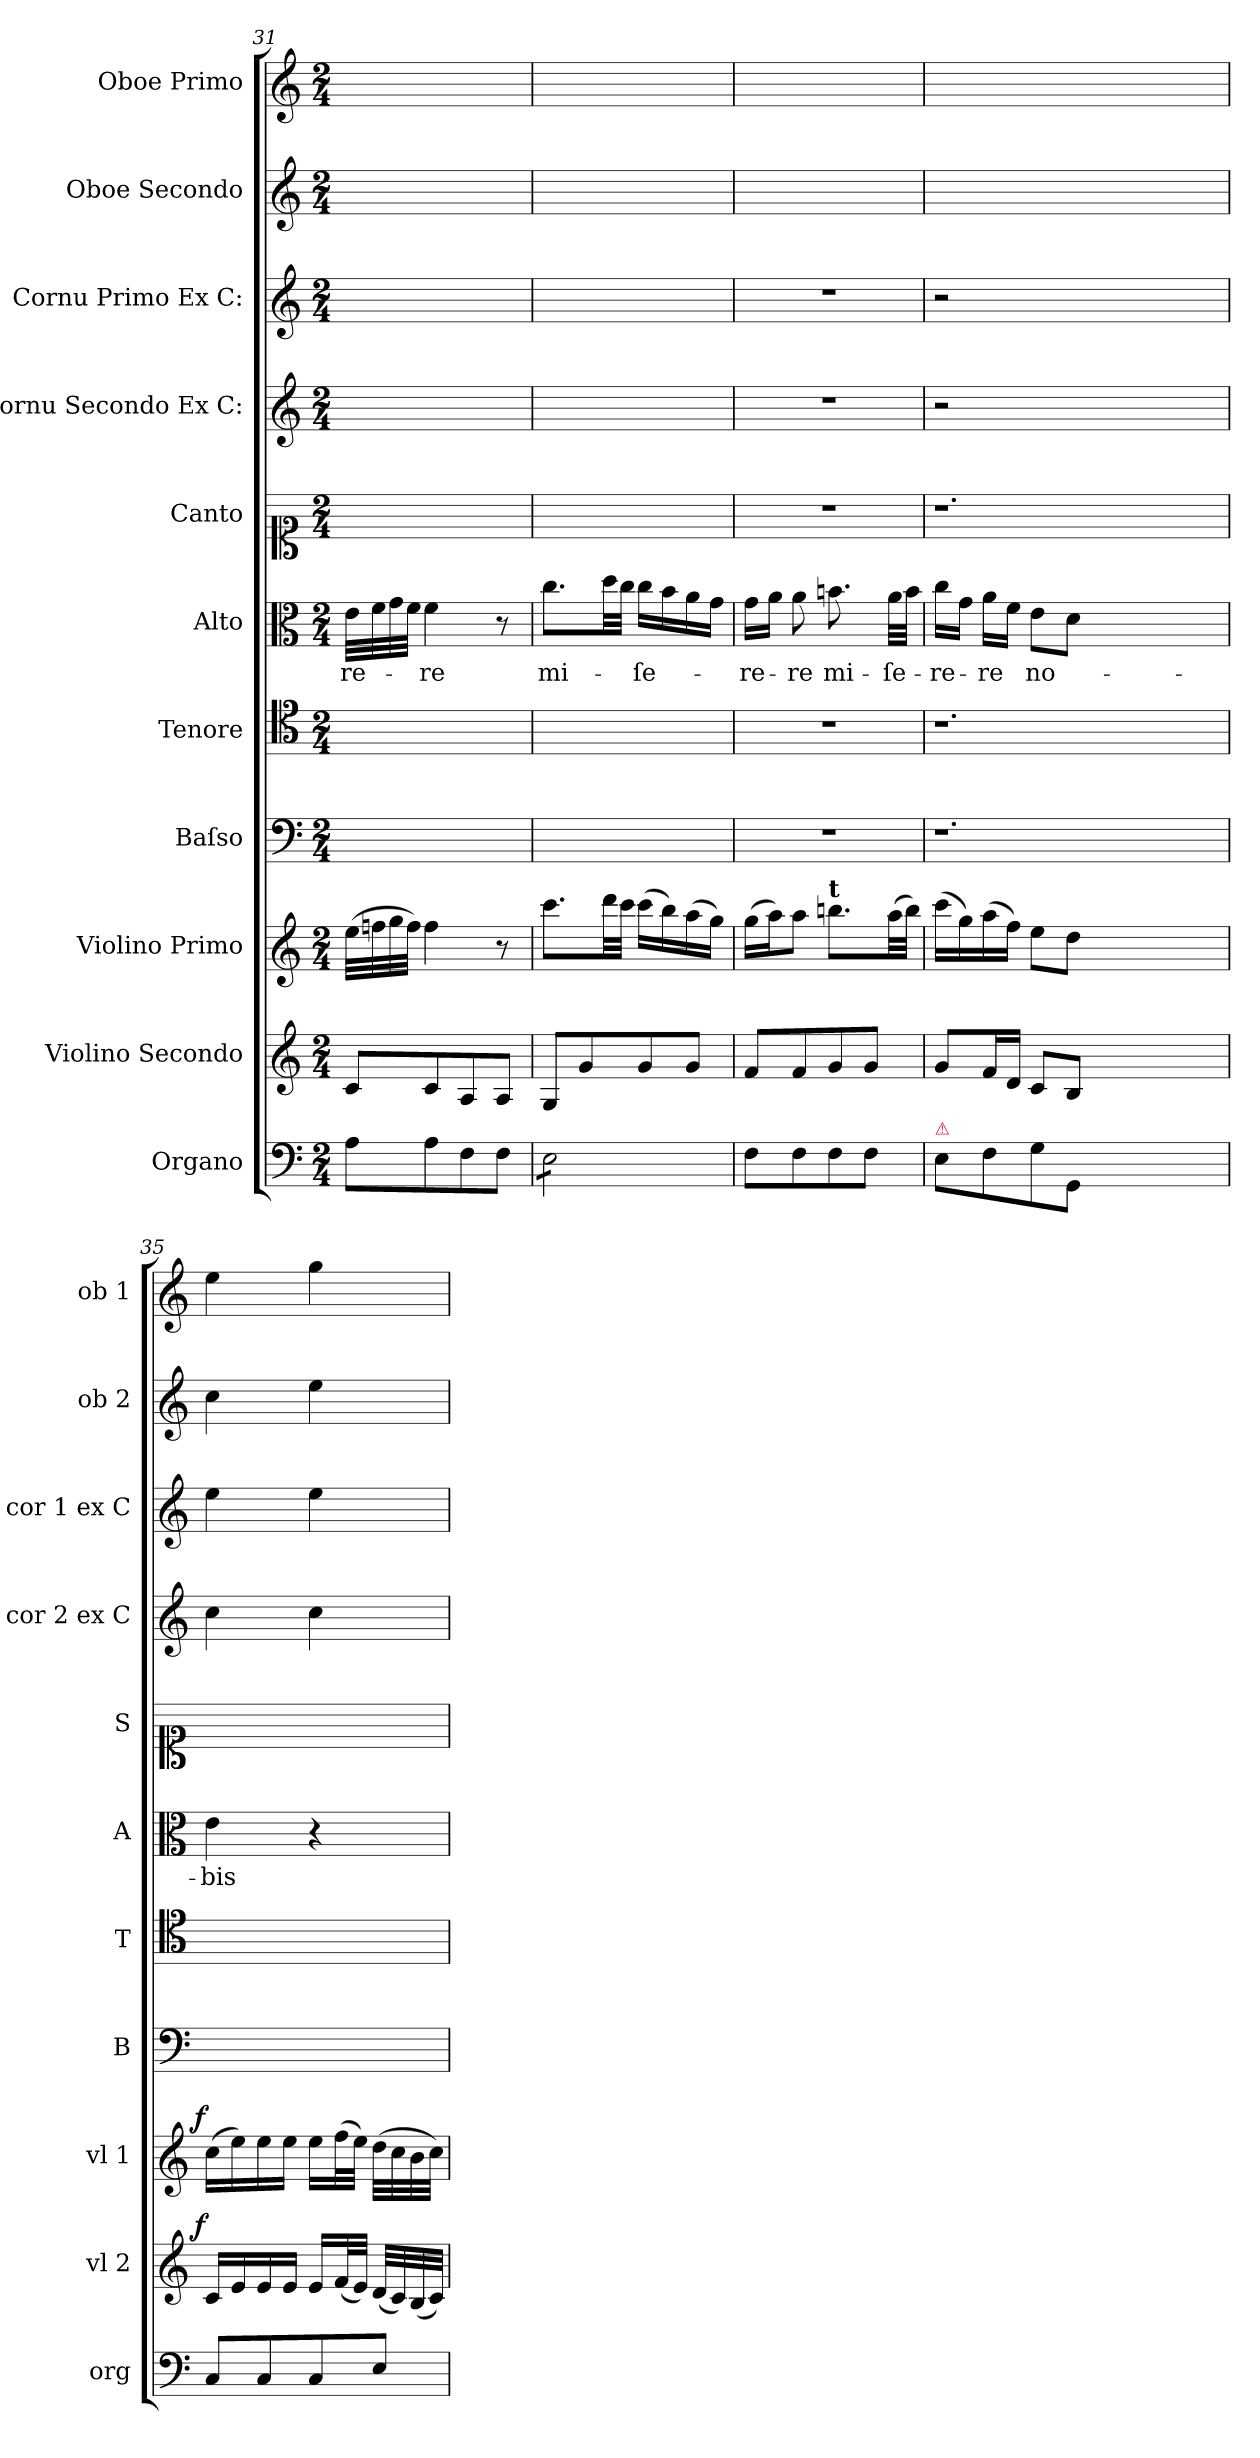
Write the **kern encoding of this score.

**kern	**kern	**dynam	**kern	**dynam	**kern	**kern	**kern	**text	**kern	**kern	**kern	**kern	**kern
*part11	*part10	*part10	*part9	*part9	*part8	*part7	*part6	*part6	*part5	*part4	*part3	*part2	*part1
*staff11	*staff10	*staff10	*staff9	*staff9	*staff8	*staff7	*staff6	*staff6	*staff5	*staff4	*staff3	*staff2	*staff1
*I"Organo	*I"Violino Secondo	*	*I"Violino Primo	*	*I"Baſso	*I"Tenore	*I"Alto	*	*I"Canto	*I"Cornu Secondo Ex C:	*I"Cornu Primo Ex C:	*I"Oboe Secondo	*I"Oboe Primo
*I'org	*I'vl 2	*	*I'vl 1	*	*I'B	*I'T	*I'A	*	*I'S	*I'cor 2 ex C	*I'cor 1 ex C	*I'ob 2	*I'ob 1
*clefF4	*clefG2	*	*clefG2	*	*clefF4	*clefC4	*clefC3	*	*clefC1	*clefG2	*clefG2	*clefG2	*clefG2
*k[]	*k[]	*	*k[]	*	*k[]	*k[]	*k[]	*	*k[]	*k[]	*k[]	*k[]	*k[]
*C:	*C:	*	*C:	*	*C:	*C:	*C:	*	*C:	*C:	*C:	*C:	*C:
*M2/4	*M2/4	*	*M2/4	*	*M2/4	*M2/4	*M2/4	*	*M2/4	*M2/4	*M2/4	*M2/4	*M2/4
=31	=31	=31	=31	=31	=31	=31	=31	=31	=31	=31	=31	=31	=31
8A\L	8c/L	.	(32ee\LLL	.	2ryy	2ryy	32e\LLL	-re-	2ryy	2ryy	2ryy	2ryy	2ryy
.	.	.	32ffn\	.	.	.	32f\	.	.	.	.	.	.
.	.	.	32gg\	.	.	.	32g\	.	.	.	.	.	.
.	.	.	32ff\JJJ)	.	.	.	32f\JJJ	.	.	.	.	.	.
8A\	8c/	.	4ff\	.	.	.	4f\	-re	.	.	.	.	.
8F\	8A/	.	.	.	.	.	.	.	.	.	.	.	.
8F\J	8A/J	.	8r	.	.	.	8r	.	.	.	.	.	.
=32	=32	=32	=32	=32	=32	=32	=32	=32	=32	=32	=32	=32	=32
*tremolo	*	*	*	*	*	*	*	*	*	*	*	*	*
8E\L	8G/L	.	8.ccc\L	.	2ryy	2ryy	8.cc\L	mi-	2ryy	2ryy	2ryy	2ryy	2ryy
8E\	8g/	.	.	.	.	.	.	.	.	.	.	.	.
.	.	.	32ddd\LL	.	.	.	32dd\LL	.	.	.	.	.	.
.	.	.	32ccc\JJJ	.	.	.	32cc\JJJ	.	.	.	.	.	.
8E\	8g/	.	(16ccc\LL	.	.	.	16cc\LL	-ſe-	.	.	.	.	.
.	.	.	16bb\)	.	.	.	16b\	.	.	.	.	.	.
8E\J	8g/J	.	(16aa\	.	.	.	16a\	.	.	.	.	.	.
*Xtremolo	*	*	*	*	*	*	*	*	*	*	*	*	*
.	.	.	16gg\JJ)	.	.	.	16g\JJ	.	.	.	.	.	.
=33	=33	=33	=33	=33	=33	=33	=33	=33	=33	=33	=33	=33	=33
8F\L	8f/L	.	(16gg\LL	.	2r	2r	16g\LL	-re-	2r	2r	2r	2ryy	2ryy
.	.	.	16aa\J)	.	.	.	16a\JJ	.	.	.	.	.	.
8F\	8f/	.	8aa\J	.	.	.	8a\	-re	.	.	.	.	.
!	!	!	!LO:TX:a:B:t=t	!	!	!	!	!	!	!	!	!	!
8F\	8g/	.	8.bbn\L	.	.	.	8.bn\	mi-	.	.	.	.	.
8F\J	8g/J	.	.	.	.	.	.	.	.	.	.	.	.
.	.	.	(32aa\LL	.	.	.	32a\LLL	-ſe-	.	.	.	.	.
.	.	.	32bb\JJJ)	.	.	.	32b\JJJ	.	.	.	.	.	.
=34	=34	=34	=34	=34	=34	=34	=34	=34	=34	=34	=34	=34	=34
!LO:TX:a:color=crimson:t=⚠	!	!	!	!	!	!	!	!	!	!	!	!	!
8E\L	8g/L	.	(16ccc\LL	.	1.r	1.r	16cc\LL	-re-	1.r	2r	2r	2ryy	2ryy
.	.	.	16gg\)	.	.	.	16g\JJ	.	.	.	.	.	.
8F\	16f/L	.	(16aa\	.	.	.	16a\LL	-re	.	.	.	.	.
.	16d/JJ	.	16ff\JJ)	.	.	.	16f\JJ	.	.	.	.	.	.
8G\	8c/L	.	8ee\L	.	.	.	8e\L	no-	.	.	.	.	.
8GG/J	8B/J	.	8dd\J	.	.	.	8d\J	.	.	.	.	.	.
1ryy	1ryy	.	1ryy	.	.	.	1ryy	.	.	1ryy	1ryy	1ryy	1ryy
=35	=35	=35	=35	=35	=35	=35	=35	=35	=35	=35	=35	=35	=35
!	!	!LO:DY:a:rj	!	!LO:DY:a:rj	!	!	!	!	!	!	!	!	!
8C/L	16c/LL	f	(16cc\LL	f	2ryy	2ryy	4e\	-bis	2ryy	4cc\	4ee\	4cc\	4ee\
.	16e/	.	16ee\)	.	.	.	.	.	.	.	.	.	.
8C/	16e/	.	16ee\	.	.	.	.	.	.	.	.	.	.
.	16e/JJ	.	16ee\JJ	.	.	.	.	.	.	.	.	.	.
8C/	16e/LL	.	16ee\LL	.	.	.	4r	.	.	4cc\	4ee\	4ee\	4gg\
.	(32f/L	.	(32ff\L	.	.	.	.	.	.	.	.	.	.
.	32e/JJJ)	.	32ee\JJJ)	.	.	.	.	.	.	.	.	.	.
8E/J	(32d/LLL	.	(32dd\LLL	.	.	.	.	.	.	.	.	.	.
.	32c/)	.	32cc\	.	.	.	.	.	.	.	.	.	.
.	(32B/	.	32b\	.	.	.	.	.	.	.	.	.	.
.	32c/JJJ)	.	32cc\JJJ)	.	.	.	.	.	.	.	.	.	.
=	=	=	=	=	=	=	=	=	=	=	=	=	=
*-	*-	*-	*-	*-	*-	*-	*-	*-	*-	*-	*-	*-	*-
